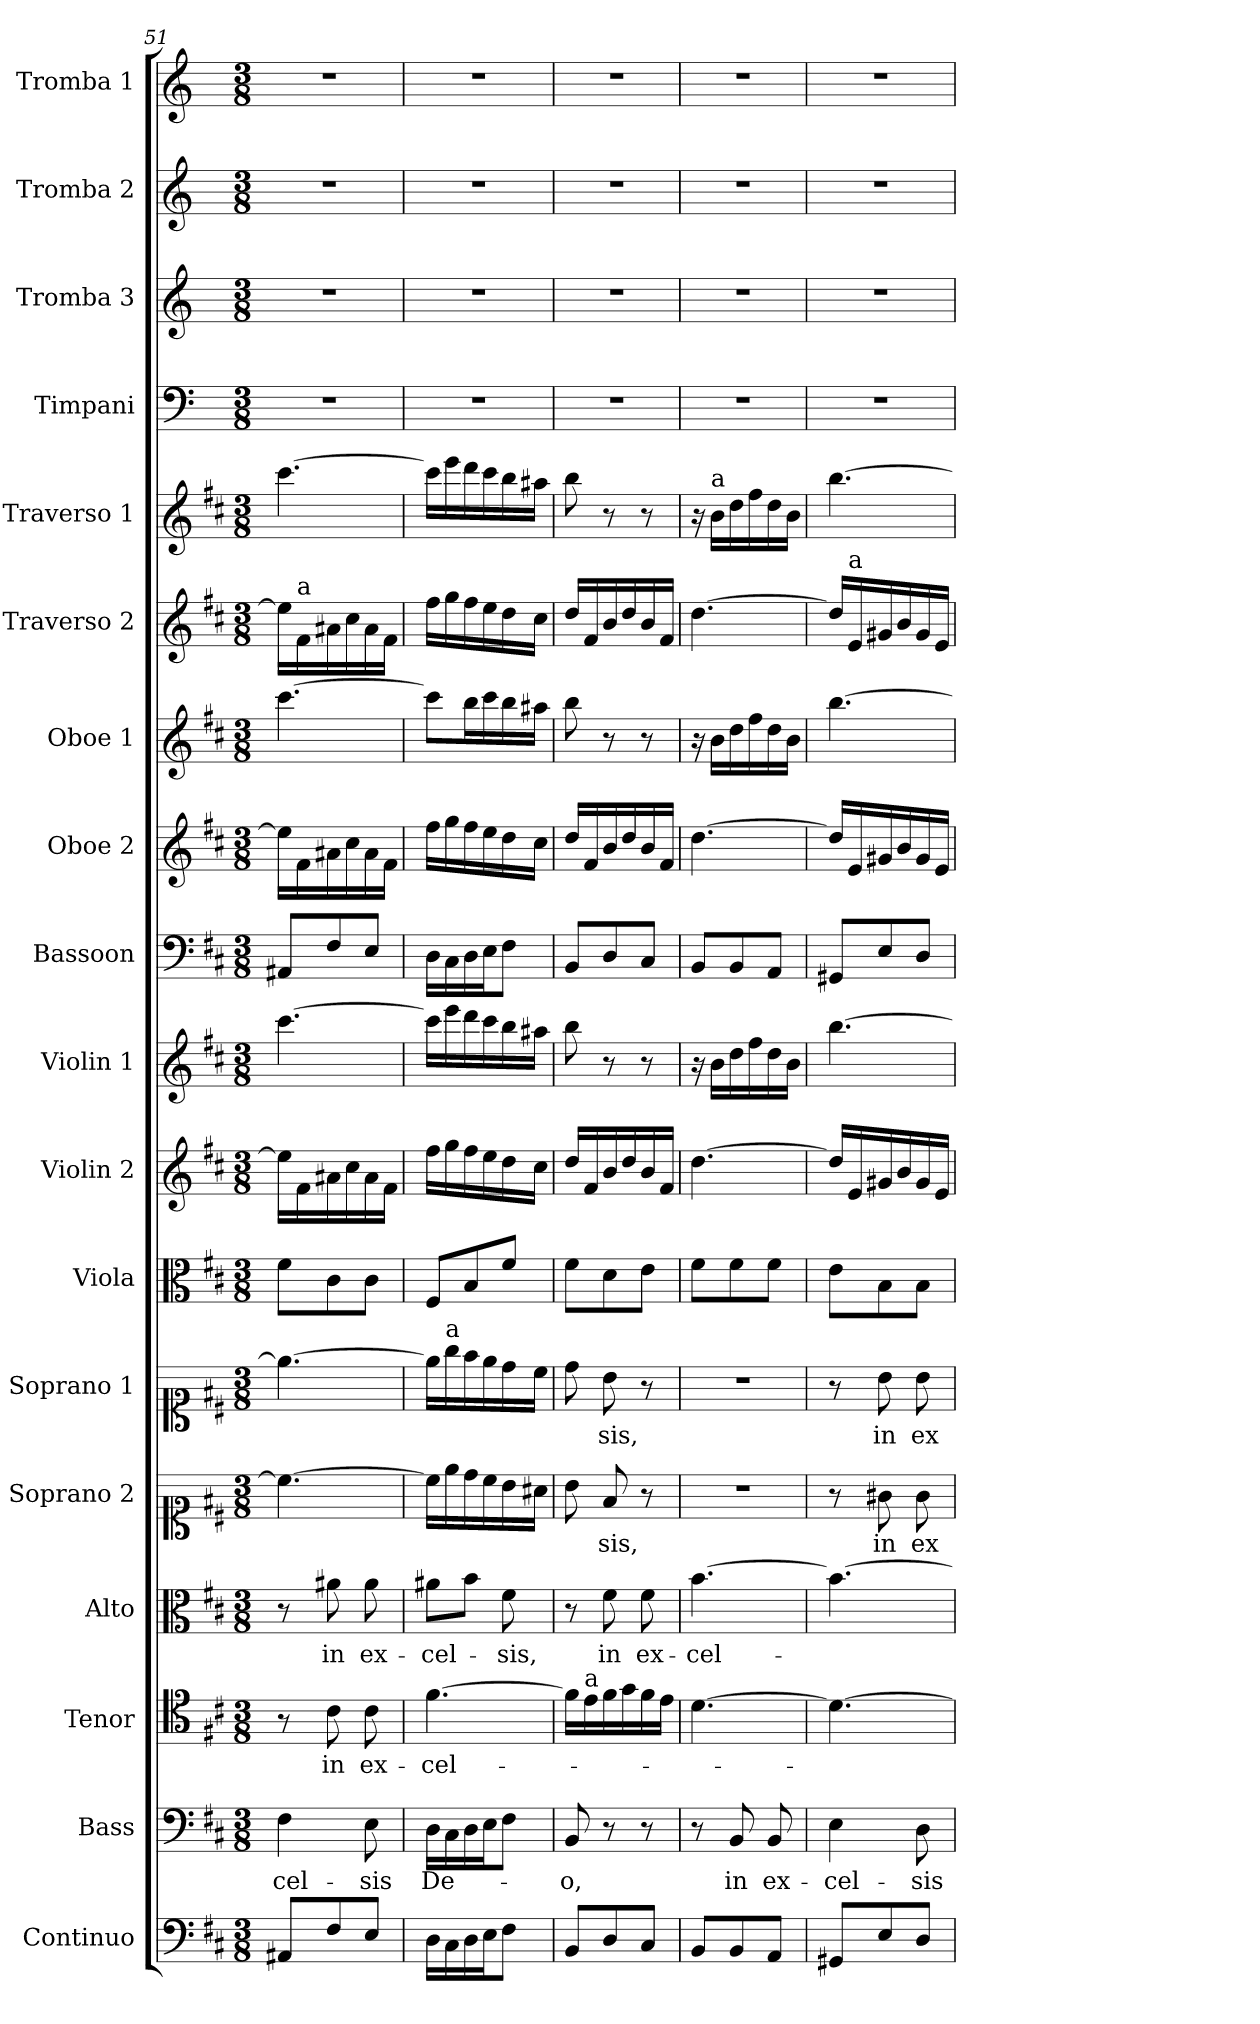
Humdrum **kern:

**kern	**kern	**text	**kern	**text	**kern	**text	**kern	**text	**kern	**text	**kern	**kern	**kern	**kern	**kern	**kern	**kern	**kern	**kern	**kern	**kern	**kern
*part18	*part17	*part17	*part16	*part16	*part15	*part15	*part14	*part14	*part13	*part13	*part12	*part11	*part10	*part9	*part8	*part7	*part6	*part5	*part4	*part3	*part2	*part1
*staff18	*staff17	*staff17	*staff16	*staff16	*staff15	*staff15	*staff14	*staff14	*staff13	*staff13	*staff12	*staff11	*staff10	*staff9	*staff8	*staff7	*staff6	*staff5	*staff4	*staff3	*staff2	*staff1
*I"Continuo	*I"Bass	*	*I"Tenor	*	*I"Alto	*	*I"Soprano 2	*	*I"Soprano 1	*	*I"Viola	*I"Violin 2	*I"Violin 1	*I"Bassoon	*I"Oboe 2	*I"Oboe 1	*I"Traverso 2	*I"Traverso 1	*I"Timpani	*I"Tromba 3	*I"Tromba 2	*I"Tromba 1
*I'Cont	*I'B	*	*I'T	*	*I'A	*	*I'S 2	*	*I'S 1	*	*I'Vla	*I'Vln 2	*I'Vln 1	*I'Bsn	*I'Ob 2	*I'Ob 1	*I'Trv 2	*I'Trv 1	*I'Timp	*I'Tr 3	*I'Tr 2	*I'Tr 1
*clefF4	*clefF4	*	*clefC4	*	*clefC3	*	*clefC1	*	*clefC1	*	*clefC3	*clefG2	*clefG2	*clefF4	*clefG2	*clefG2	*clefG2	*clefG2	*clefF4	*clefG2	*clefG2	*clefG2
*	*	*	*	*	*	*	*	*	*	*	*	*	*	*	*	*	*	*	*ITrd-1c-2	*ITrd-1c-2	*ITrd-1c-2	*ITrd-1c-2
*k[f#c#]	*k[f#c#]	*	*k[f#c#]	*	*k[f#c#]	*	*k[f#c#]	*	*k[f#c#]	*	*k[f#c#]	*k[f#c#]	*k[f#c#]	*k[f#c#]	*k[f#c#]	*k[f#c#]	*k[f#c#]	*k[f#c#]	*k[f#c#]	*k[f#c#]	*k[f#c#]	*k[f#c#]
*M3/8	*M3/8	*	*M3/8	*	*M3/8	*	*M3/8	*	*M3/8	*	*M3/8	*M3/8	*M3/8	*M3/8	*M3/8	*M3/8	*M3/8	*M3/8	*M3/8	*M3/8	*M3/8	*M3/8
=51	=51	=51	=51	=51	=51	=51	=51	=51	=51	=51	=51	=51	=51	=51	=51	=51	=51	=51	=51	=51	=51	=51
!	!	!LO:LY:b	!	!	!	!	!	!	!	!	!	!	!	!	!	!	!	!	!	!	!	!
8AA#X/L	4F#\	-cel-	8r	.	8r	.	4.cc#\_	.	4.ee\_	.	8f#\L	16ee\LL]	[4.ccc#\	8AA#X/L	16ee\LL]	[4.ccc#\	16ee\LL]	[4.ccc#\	4.r	4.r	4.r	4.r
!	!	!	!	!	!	!	!	!	!	!	!	!	!	!	!	!	!LO:TX:a:t=a	!	!	!	!	!
.	.	.	.	.	.	.	.	.	.	.	.	16f#\	.	.	16f#\	.	16f#\	.	.	.	.	.
!	!	!	!	!LO:LY:b	!	!LO:LY:b	!	!	!	!	!	!	!	!	!	!	!	!	!	!	!	!
8F#/	.	.	8c#\	in	8a#X\	in	.	.	.	.	8c#\	16a#X\	.	8F#/	16a#X\	.	16a#X\	.	.	.	.	.
.	.	.	.	.	.	.	.	.	.	.	.	16cc#\	.	.	16cc#\	.	16cc#\	.	.	.	.	.
!	!	!LO:LY:b	!	!LO:LY:b	!	!LO:LY:b	!	!	!	!	!	!	!	!	!	!	!	!	!	!	!	!
8E/J	8E\	-sis	8c#\	ex-	8a#\	ex-	.	.	.	.	8c#\J	16a#\	.	8E/J	16a#\	.	16a#\	.	.	.	.	.
.	.	.	.	.	.	.	.	.	.	.	.	16f#\JJ	.	.	16f#\JJ	.	16f#\JJ	.	.	.	.	.
=52	=52	=52	=52	=52	=52	=52	=52	=52	=52	=52	=52	=52	=52	=52	=52	=52	=52	=52	=52	=52	=52	=52
!	!	!LO:LY:b	!	!LO:LY:b	!	!LO:LY:b	!	!	!	!	!	!	!	!	!	!	!	!	!	!	!	!
16D\LL	16D\LL	De-	[4.f#\	-cel-	8a#X\L	-cel-	16cc#\LL]	.	16ee\LL]	.	8F#/L	16ff#\LL	16ccc#\LL]	16D\LL	16ff#\LL	8ccc#\L]	16ff#\LL	16ccc#\LL]	4.r	4.r	4.r	4.r
!	!	!	!	!	!	!	!	!	!LO:TX:a:t=a	!	!	!	!	!	!	!	!	!	!	!	!	!
16C#\	16C#\	.	.	.	.	.	16ee\	.	16gg\	.	.	16gg\	16eee\	16C#\	16gg\	.	16gg\	16eee\	.	.	.	.
16D\	16D\	.	.	.	8b\J	.	16dd\	.	16ff#\	.	8B/	16ff#\	16ddd\	16D\	16ff#\	16bb\L	16ff#\	16ddd\	.	.	.	.
16E\J	16E\J	.	.	.	.	.	16cc#\	.	16ee\	.	.	16ee\	16ccc#\	16E\J	16ee\	16ccc#\	16ee\	16ccc#\	.	.	.	.
!	!	!	!	!	!	!LO:LY:b	!	!	!	!	!	!	!	!	!	!	!	!	!	!	!	!
8F#\J	8F#\J	.	.	.	8f#\	-sis,	16b\	.	16dd\	.	8f#/J	16dd\	16bb\	8F#\J	16dd\	16bb\	16dd\	16bb\	.	.	.	.
.	.	.	.	.	.	.	16a#X\JJ	.	16cc#\JJ	.	.	16cc#\JJ	16aa#X\JJ	.	16cc#\JJ	16aa#X\JJ	16cc#\JJ	16aa#X\JJ	.	.	.	.
!!LO:PB:g=z
=53	=53	=53	=53	=53	=53	=53	=53	=53	=53	=53	=53	=53	=53	=53	=53	=53	=53	=53	=53	=53	=53	=53
!	!	!LO:LY:b	!	!	!	!	!	!	!	!	!	!	!	!	!	!	!	!	!	!	!	!
8BB/L	8BB/	o,	16f#\LL]	.	8r	.	8b\	.	8dd\	.	8f#\L	16dd/LL	8bb\	8BB/L	16dd/LL	8bb\	16dd/LL	8bb\	4.r	4.r	4.r	4.r
!	!	!	!LO:TX:a:t=a	!	!	!	!	!	!	!	!	!	!	!	!	!	!	!	!	!	!	!
.	.	.	16e\	.	.	.	.	.	.	.	.	16f#/	.	.	16f#/	.	16f#/	.	.	.	.	.
!	!	!	!	!	!	!LO:LY:b	!	!LO:LY:b	!	!LO:LY:b	!	!	!	!	!	!	!	!	!	!	!	!
8D/	8r	.	16f#\	.	8f#\	in	8f#/	-sis,	8b\	sis,	8d\	16b/	8r	8D/	16b/	8r	16b/	8r	.	.	.	.
.	.	.	16g\	.	.	.	.	.	.	.	.	16dd/	.	.	16dd/	.	16dd/	.	.	.	.	.
!	!	!	!	!	!	!LO:LY:b	!	!	!	!	!	!	!	!	!	!	!	!	!	!	!	!
8C#/J	8r	.	16f#\	.	8f#\	ex-	8r	.	8r	.	8e\J	16b/	8r	8C#/J	16b/	8r	16b/	8r	.	.	.	.
.	.	.	16e\JJ	.	.	.	.	.	.	.	.	16f#/JJ	.	.	16f#/JJ	.	16f#/JJ	.	.	.	.	.
=54	=54	=54	=54	=54	=54	=54	=54	=54	=54	=54	=54	=54	=54	=54	=54	=54	=54	=54	=54	=54	=54	=54
!	!	!	!	!	!	!LO:LY:b	!	!	!	!	!	!	!	!	!	!	!	!	!	!	!	!
8BB/L	8r	.	[4.d\	.	[4.b\	-cel-	4.r	.	4.r	.	8f#\L	[4.dd\	16r	8BB/L	[4.dd\	16r	[4.dd\	16r	4.r	4.r	4.r	4.r
!	!	!	!	!	!	!	!	!	!	!	!	!	!	!	!	!	!	!LO:TX:a:t=a	!	!	!	!
.	.	.	.	.	.	.	.	.	.	.	.	.	16b\LL	.	.	16b\LL	.	16b\LL	.	.	.	.
!	!	!LO:LY:b	!	!	!	!	!	!	!	!	!	!	!	!	!	!	!	!	!	!	!	!
8BB/	8BB/	in	.	.	.	.	.	.	.	.	8f#\	.	16dd\	8BB/	.	16dd\	.	16dd\	.	.	.	.
.	.	.	.	.	.	.	.	.	.	.	.	.	16ff#\	.	.	16ff#\	.	16ff#\	.	.	.	.
!	!	!LO:LY:b	!	!	!	!	!	!	!	!	!	!	!	!	!	!	!	!	!	!	!	!
8AA/J	8BB/	ex-	.	.	.	.	.	.	.	.	8f#\J	.	16dd\	8AA/J	.	16dd\	.	16dd\	.	.	.	.
.	.	.	.	.	.	.	.	.	.	.	.	.	16b\JJ	.	.	16b\JJ	.	16b\JJ	.	.	.	.
=55	=55	=55	=55	=55	=55	=55	=55	=55	=55	=55	=55	=55	=55	=55	=55	=55	=55	=55	=55	=55	=55	=55
!	!	!LO:LY:b	!	!	!	!	!	!	!	!	!	!	!	!	!	!	!	!	!	!	!	!
8GG#X/L	4E\	-cel-	4.d\_	.	4.b\_	.	8r	.	8r	.	8e\L	16dd/LL]	[4.bb\	8GG#X/L	16dd/LL]	[4.bb\	16dd/LL]	[4.bb\	4.r	4.r	4.r	4.r
!	!	!	!	!	!	!	!	!	!	!	!	!	!	!	!	!	!LO:TX:a:t=a	!	!	!	!	!
.	.	.	.	.	.	.	.	.	.	.	.	16e/	.	.	16e/	.	16e/	.	.	.	.	.
!	!	!	!	!	!	!	!	!LO:LY:b	!	!LO:LY:b	!	!	!	!	!	!	!	!	!	!	!	!
8E/	.	.	.	.	.	.	8g#X\	in	8b\	in	8B\	16g#X/	.	8E/	16g#X/	.	16g#X/	.	.	.	.	.
.	.	.	.	.	.	.	.	.	.	.	.	16b/	.	.	16b/	.	16b/	.	.	.	.	.
!	!	!LO:LY:b	!	!	!	!	!	!LO:LY:b	!	!LO:LY:b	!	!	!	!	!	!	!	!	!	!	!	!
8D/J	8D\	-sis	.	.	.	.	8g#\	ex-	8b\	ex-	8B\J	16g#/	.	8D/J	16g#/	.	16g#/	.	.	.	.	.
.	.	.	.	.	.	.	.	.	.	.	.	16e/JJ	.	.	16e/JJ	.	16e/JJ	.	.	.	.	.
=	=	=	=	=	=	=	=	=	=	=	=	=	=	=	=	=	=	=	=	=	=	=
*-	*-	*-	*-	*-	*-	*-	*-	*-	*-	*-	*-	*-	*-	*-	*-	*-	*-	*-	*-	*-	*-	*-
